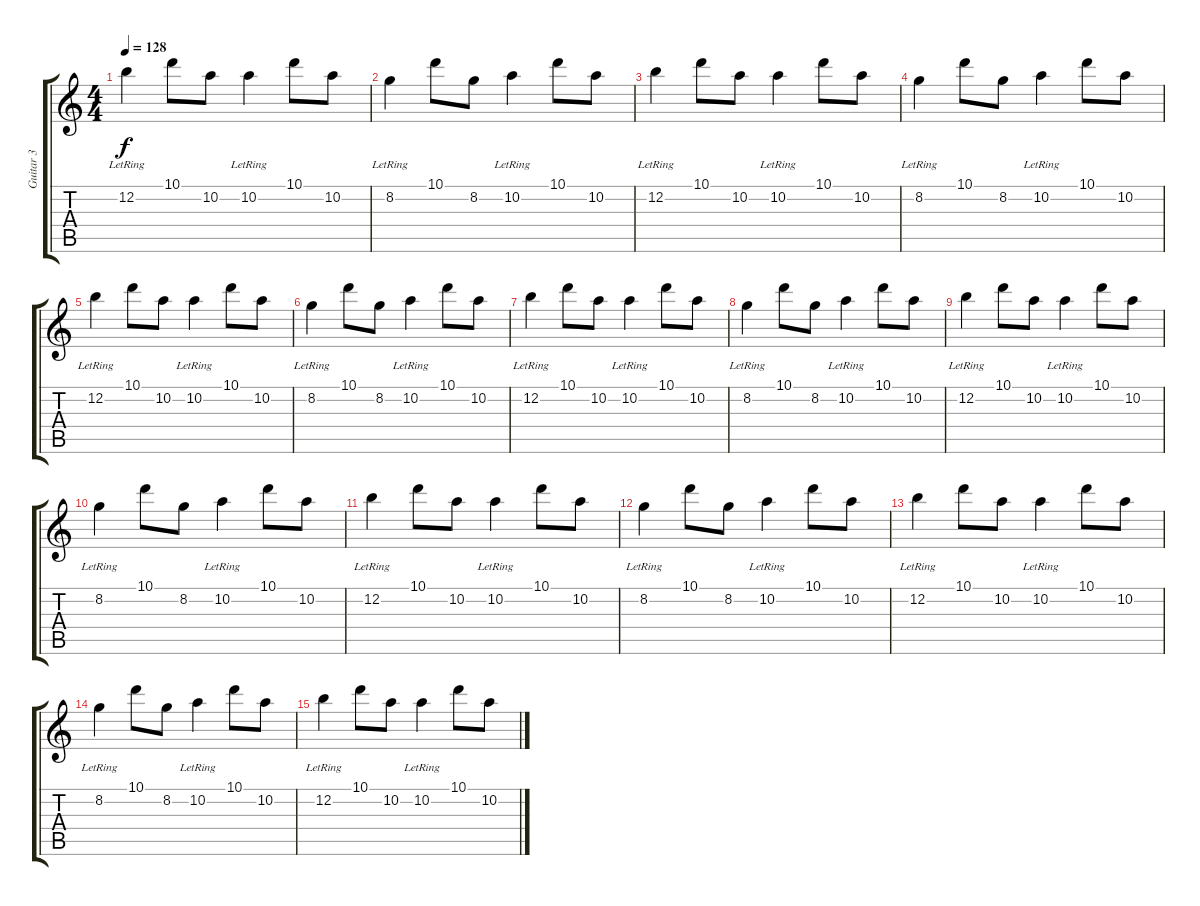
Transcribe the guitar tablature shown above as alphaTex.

\track ("Guitar 3" "Guitar 3") {instrument acousticguitarsteel}
\staff {score tabs}
\tuning (E4 B3 G3 D3 A2 E2) {hide}
\ts (4 4)
\tempo 128
\clef g2
\ks c
12.2{lr}.4{dy f} 10.1.8 10.2.8 10.2{lr}.4 10.1.8 10.2.8 |
8.2{lr}.4 10.1.8 8.2.8 10.2{lr}.4 10.1.8 10.2.8 |
12.2{lr}.4 10.1.8 10.2.8 10.2{lr}.4 10.1.8 10.2.8 |
8.2{lr}.4 10.1.8 8.2.8 10.2{lr}.4 10.1.8 10.2.8 |
12.2{lr}.4 10.1.8 10.2.8 10.2{lr}.4 10.1.8 10.2.8 |
8.2{lr}.4 10.1.8 8.2.8 10.2{lr}.4 10.1.8 10.2.8 |
12.2{lr}.4 10.1.8 10.2.8 10.2{lr}.4 10.1.8 10.2.8 |
8.2{lr}.4 10.1.8 8.2.8 10.2{lr}.4 10.1.8 10.2.8 |
12.2{lr}.4 10.1.8 10.2.8 10.2{lr}.4 10.1.8 10.2.8 |
8.2{lr}.4 10.1.8 8.2.8 10.2{lr}.4 10.1.8 10.2.8 |
12.2{lr}.4 10.1.8 10.2.8 10.2{lr}.4 10.1.8 10.2.8 |
8.2{lr}.4 10.1.8 8.2.8 10.2{lr}.4 10.1.8 10.2.8 |
12.2{lr}.4 10.1.8 10.2.8 10.2{lr}.4 10.1.8 10.2.8 |
8.2{lr}.4 10.1.8 8.2.8 10.2{lr}.4 10.1.8 10.2.8 |
12.2{lr}.4 10.1.8 10.2.8 10.2{lr}.4 10.1.8 10.2.8
